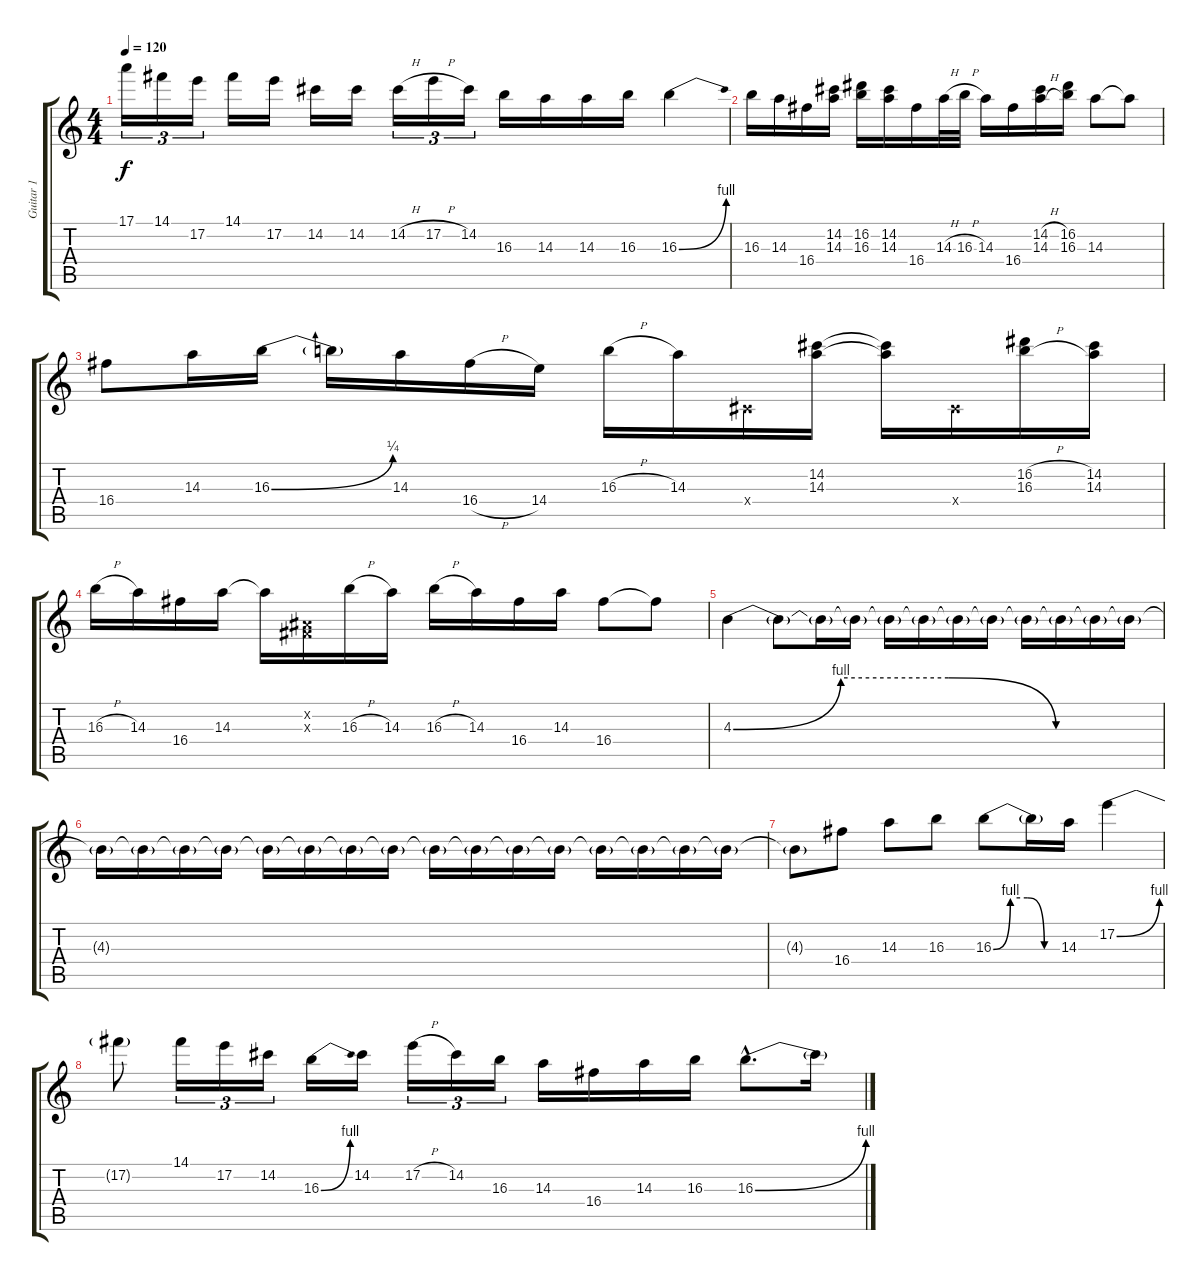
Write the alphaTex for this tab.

\track ("Guitar 1" "Guitar 1") {instrument overdrivenguitar}
\staff {score tabs}
\tuning (E4 B3 G3 D3 A2 E2) {hide}
\ts (4 4)
\tempo 120
\clef g2
\ks c
17.1.16{tu (3 2) dy f} 14.1.16{tu (3 2)} 17.2.16{tu (3 2)} 14.1.16 17.2.16 14.2.16 14.2.16 14.2{h}.16{tu (3 2)} 17.2{h}.16{tu (3 2)} 14.2.16{tu (3 2)} 16.3.16 14.3.16 14.3.16 16.3.16 16.3{be (bend 0 0 60 4)}.4 |
16.3.16 14.3.16 16.4.16 (14.2 14.3).16 (16.2 16.3).16 (14.2 14.3).16 16.4.16 14.3{h}.32 16.3{h}.32 14.3.16 16.4.16 (14.2{h} 14.3{h}).16 (16.2 16.3).16 14.3.8 14.3{t}.8 |
16.4.8 14.3.16 16.3{be (bend 0 0 60 1)}.16 16.3{t}.16 14.3.16 16.4{h}.16 14.4.16 16.3{h}.16 14.3.16 -1.4{x}.16 (14.2 14.3).16 (14.2{t} 14.3{t}).16 -1.4{x}.16 (16.2{h} 16.3{h}).16 (14.2 14.3).16 |
16.3{h}.16 14.3.16 16.4.16 14.3.16 14.3{t}.16 (-1.2{x} -1.3{x}).16 16.3{h}.16 14.3.16 16.3{h}.16 14.3.16 16.4.16 14.3.16 16.4.8 16.4{t}.8 |
4.3{be (custom 0 0 15 4 30 4 45 0 60 0)}.4 4.3{t}.8 4.3{t}.16 4.3{t}.16 4.3{t}.16 4.3{t}.16 4.3{t}.16 4.3{t}.16 4.3{t}.16 4.3{t}.16 4.3{t}.16 4.3{t}.16 |
4.3{t}.16 4.3{t}.16 4.3{t}.16 4.3{t}.16 4.3{t}.16 4.3{t}.16 4.3{t}.16 4.3{t}.16 4.3{t}.16 4.3{t}.16 4.3{t}.16 4.3{t}.16 4.3{t}.16 4.3{t}.16 4.3{t}.16 4.3{t}.16 |
4.3{t}.8 16.4.8 14.3.8 16.3.8 16.3{be (custom 0 0 15 4 30 4 45 0 60 0)}.8 16.3{t}.16 14.3.16 17.2{be (bend 0 0 60 4)}.4 |
17.2{t}.8 14.1.16{tu (3 2)} 17.2.16{tu (3 2)} 14.2.16{tu (3 2)} 16.3{be (bend 0 0 60 4)}.16 14.2.16 17.2{h}.16{tu (3 2)} 14.2.16{tu (3 2)} 16.3.16{tu (3 2)} 14.3.16 16.4.16 14.3.16 16.3.16 16.3{be (bend 0 0 60 4) hac}.8{d} 16.3{t}.16
